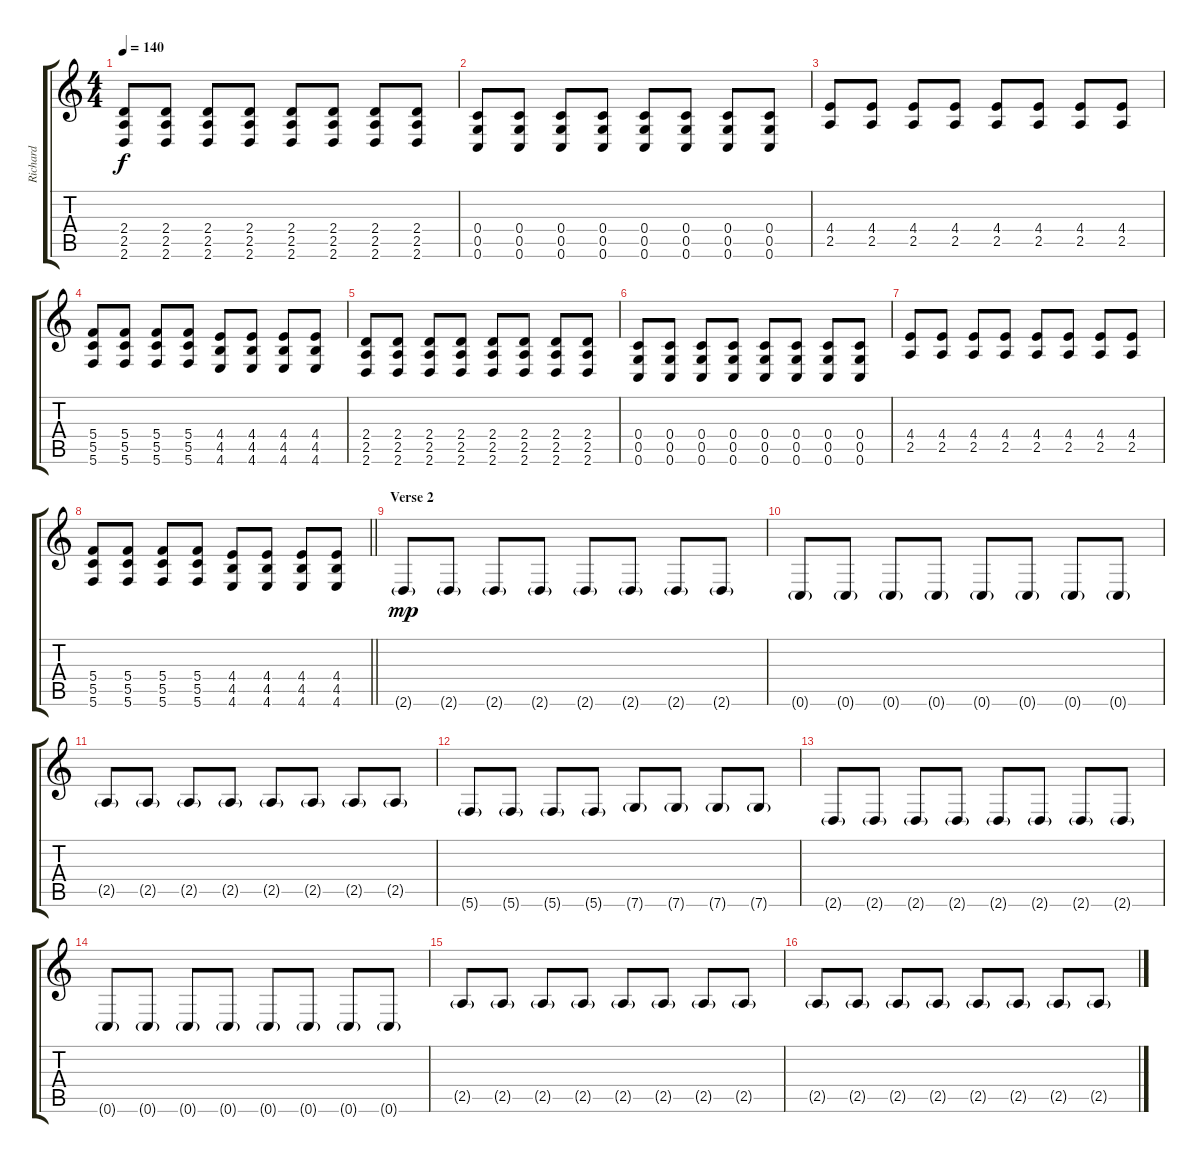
\track ("Richard" "Richard") {instrument distortionguitar}
\staff {score tabs}
\tuning (D4 A3 F3 C3 G2 C2) {hide}
\ts (4 4)
\tempo 140
\clef g2
\ks c
(2.4 2.5 2.6).8{dy f} (2.4 2.5 2.6).8 (2.4 2.5 2.6).8 (2.4 2.5 2.6).8 (2.4 2.5 2.6).8 (2.4 2.5 2.6).8 (2.4 2.5 2.6).8 (2.4 2.5 2.6).8 |
(0.4 0.5 0.6).8 (0.4 0.5 0.6).8 (0.4 0.5 0.6).8 (0.4 0.5 0.6).8 (0.4 0.5 0.6).8 (0.4 0.5 0.6).8 (0.4 0.5 0.6).8 (0.4 0.5 0.6).8 |
(4.4 2.5).8 (4.4 2.5).8 (4.4 2.5).8 (4.4 2.5).8 (4.4 2.5).8 (4.4 2.5).8 (4.4 2.5).8 (4.4 2.5).8 |
(5.4 5.5 5.6).8 (5.4 5.5 5.6).8 (5.4 5.5 5.6).8 (5.4 5.5 5.6).8 (4.4 4.5 4.6).8 (4.4 4.5 4.6).8 (4.4 4.5 4.6).8 (4.4 4.5 4.6).8 |
(2.4 2.5 2.6).8 (2.4 2.5 2.6).8 (2.4 2.5 2.6).8 (2.4 2.5 2.6).8 (2.4 2.5 2.6).8 (2.4 2.5 2.6).8 (2.4 2.5 2.6).8 (2.4 2.5 2.6).8 |
(0.4 0.5 0.6).8 (0.4 0.5 0.6).8 (0.4 0.5 0.6).8 (0.4 0.5 0.6).8 (0.4 0.5 0.6).8 (0.4 0.5 0.6).8 (0.4 0.5 0.6).8 (0.4 0.5 0.6).8 |
(4.4 2.5).8 (4.4 2.5).8 (4.4 2.5).8 (4.4 2.5).8 (4.4 2.5).8 (4.4 2.5).8 (4.4 2.5).8 (4.4 2.5).8 |
\barLineRight lightlight
(5.4 5.5 5.6).8 (5.4 5.5 5.6).8 (5.4 5.5 5.6).8 (5.4 5.5 5.6).8 (4.4 4.5 4.6).8 (4.4 4.5 4.6).8 (4.4 4.5 4.6).8 (4.4 4.5 4.6).8 |
\section ("" "Verse 2")
2.6{g}.8{dy mp volume 2} 2.6{g}.8 2.6{g}.8 2.6{g}.8 2.6{g}.8 2.6{g}.8 2.6{g}.8 2.6{g}.8 |
0.6{g}.8 0.6{g}.8 0.6{g}.8 0.6{g}.8 0.6{g}.8 0.6{g}.8 0.6{g}.8 0.6{g}.8 |
2.5{g}.8 2.5{g}.8 2.5{g}.8 2.5{g}.8 2.5{g}.8 2.5{g}.8 2.5{g}.8 2.5{g}.8 |
5.6{g}.8 5.6{g}.8 5.6{g}.8 5.6{g}.8 7.6{g}.8 7.6{g}.8 7.6{g}.8 7.6{g}.8 |
2.6{g}.8 2.6{g}.8 2.6{g}.8 2.6{g}.8 2.6{g}.8 2.6{g}.8 2.6{g}.8 2.6{g}.8 |
0.6{g}.8 0.6{g}.8 0.6{g}.8 0.6{g}.8 0.6{g}.8 0.6{g}.8 0.6{g}.8 0.6{g}.8 |
2.5{g}.8 2.5{g}.8 2.5{g}.8 2.5{g}.8 2.5{g}.8 2.5{g}.8 2.5{g}.8 2.5{g}.8 |
2.5{g}.8 2.5{g}.8 2.5{g}.8 2.5{g}.8 2.5{g}.8 2.5{g}.8 2.5{g}.8 2.5{g}.8
